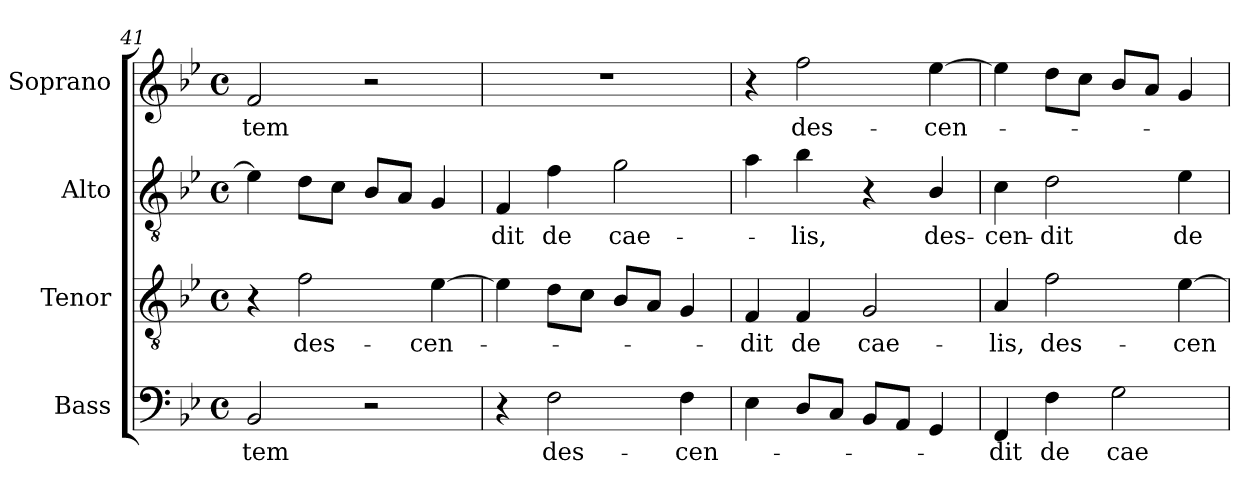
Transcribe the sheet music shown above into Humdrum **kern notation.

**kern	**text	**kern	**text	**kern	**text	**kern	**text
*part4	*part4	*part3	*part3	*part2	*part2	*part1	*part1
*staff4	*staff4	*staff3	*staff3	*staff2	*staff2	*staff1	*staff1
*I"Bass	*	*I"Tenor	*	*I"Alto	*	*I"Soprano	*
*I'B.	*	*I'T.	*	*I'A.	*	*I'S.	*
*clefF4	*	*clefGv2	*	*clefGv2	*	*clefG2	*
*	*	*ITrd7c12	*	*ITrd7c12	*	*	*
*k[b-e-]	*	*k[b-e-]	*	*k[b-e-]	*	*k[b-e-]	*
*B-:	*	*B-:	*	*B-:	*	*B-:	*
*M4/4	*	*M4/4	*	*M4/4	*	*M4/4	*
*met(c)	*	*met(c)	*	*met(c)	*	*met(c)	*
=41	=41	=41	=41	=41	=41	=41	=41
!	!LO:LY:b:color=#000000	!	!	!	!	!	!
!	!	!	!	!	!	!	!LO:LY:b:color=#000000
2BB-i/	-tem	4r	.	4E-i\]	.	2fi/	-tem
!	!	!	!LO:LY:b:color=#000000	!	!	!	!
.	.	2Fi\	des-	8Di\L	.	.	.
.	.	.	.	8Ci\J	.	.	.
2r	.	.	.	8BB-i/L	.	2r	.
.	.	.	.	8AAi/J	.	.	.
!	!	!	!LO:LY:b:color=#000000	!	!	!	!
.	.	[4E-i\	-cen-	4GGi/	.	.	.
=42	=42	=42	=42	=42	=42	=42	=42
!	!	!	!	!	!LO:LY:b:color=#000000	!	!
4r	.	4E-i\]	.	4FFi/	-dit	1r	.
!	!LO:LY:b:color=#000000	!	!	!	!	!	!
!	!	!	!	!	!LO:LY:b:color=#000000	!	!
2Fi\	des-	8Di\L	.	4Fi\	de	.	.
.	.	8Ci\J	.	.	.	.	.
!	!	!	!	!	!LO:LY:b:color=#000000	!	!
.	.	8BB-i/L	.	2Gi\	cae-	.	.
.	.	8AAi/J	.	.	.	.	.
!	!LO:LY:b:color=#000000	!	!	!	!	!	!
4Fi\	-cen-	4GGi/	.	.	.	.	.
=43	=43	=43	=43	=43	=43	=43	=43
!	!	!	!LO:LY:b:color=#000000	!	!	!	!
4E-i\	.	4FFi/	-dit	4Ai\	.	4r	.
!	!	!	!LO:LY:b:color=#000000	!	!	!	!
!	!	!	!	!	!LO:LY:b:color=#000000	!	!
!	!	!	!	!	!	!	!LO:LY:b:color=#000000
8Di/L	.	4FFi/	de	4B-i\	-lis,	2ffi\	des-
8Ci/J	.	.	.	.	.	.	.
!	!	!	!LO:LY:b:color=#000000	!	!	!	!
8BB-i/L	.	2GGi/	cae-	4r	.	.	.
8AAi/J	.	.	.	.	.	.	.
!	!	!	!	!	!LO:LY:b:color=#000000	!	!
!	!	!	!	!	!	!	!LO:LY:b:color=#000000
4GGi/	.	.	.	4BB-i/	des-	[4ee-i\	-cen-
!!LO:LB:g=z
=44	=44	=44	=44	=44	=44	=44	=44
!	!LO:LY:b:color=#000000	!	!	!	!	!	!
!	!	!	!LO:LY:b:color=#000000	!	!	!	!
!	!	!	!	!	!LO:LY:b:color=#000000	!	!
4FFi/	-dit	4AAi/	-lis,	4Ci\	-cen-	4ee-i\]	.
!	!LO:LY:b:color=#000000	!	!	!	!	!	!
!	!	!	!LO:LY:b:color=#000000	!	!	!	!
!	!	!	!	!	!LO:LY:b:color=#000000	!	!
4Fi\	de	2Fi\	des-	2Di\	-dit	8ddi\L	.
.	.	.	.	.	.	8cci\J	.
!	!LO:LY:b:color=#000000	!	!	!	!	!	!
2Gi\	cae-	.	.	.	.	8b-i/L	.
.	.	.	.	.	.	8ai/J	.
!	!	!	!LO:LY:b:color=#000000	!	!	!	!
!	!	!	!	!	!LO:LY:b:color=#000000	!	!
.	.	[4E-i\	-cen-	4E-i\	de	4gi/	.
=	=	=	=	=	=	=	=
*-	*-	*-	*-	*-	*-	*-	*-
